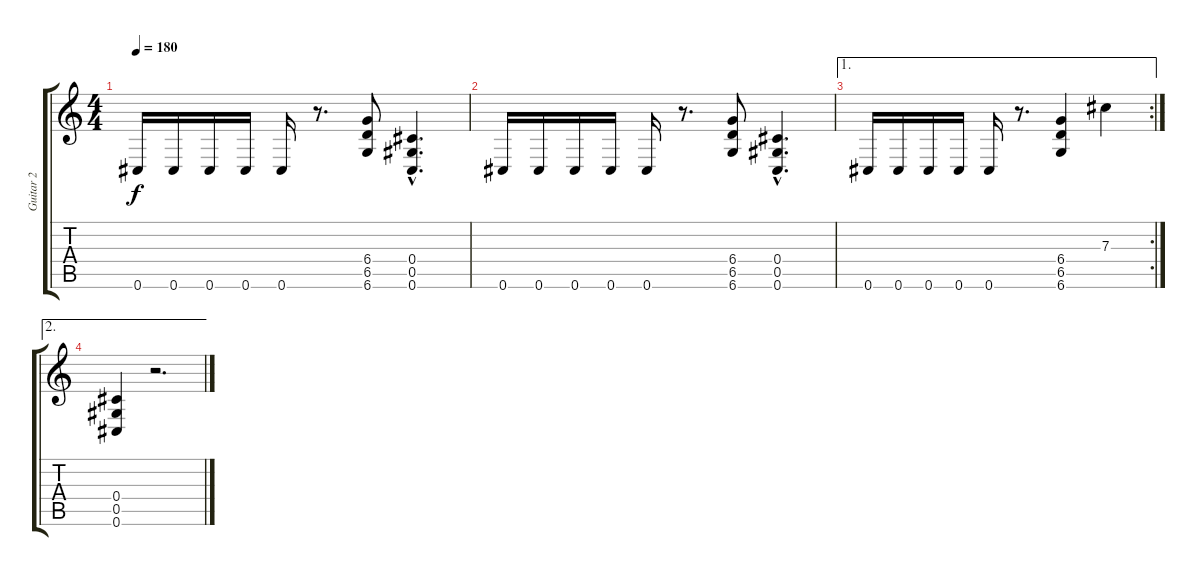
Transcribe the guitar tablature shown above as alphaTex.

\track ("Guitar 2" "Guitar 2") {instrument distortionguitar}
\staff {score tabs}
\tuning (Eb4 Bb3 Gb3 Db3 Ab2 Db2) {hide}
\ts (4 4)
\tempo 180
\clef g2
\ks c
0.6.16{dy f} 0.6.16 0.6.16 0.6.16 0.6.16 r.8{d} (6.4 6.5 6.6).8 (0.4{hac} 0.5{hac} 0.6{hac}).4{d} |
0.6.16 0.6.16 0.6.16 0.6.16 0.6.16 r.8{d} (6.4 6.5 6.6).8 (0.4{hac} 0.5{hac} 0.6{hac}).4{d} |
\ae 1
\rc 2
0.6.16 0.6.16 0.6.16 0.6.16 0.6.16 r.8{d} (6.4 6.5 6.6).4 7.3.4 |
\ae 2
(0.4 0.5 0.6).4 r.2{d}
